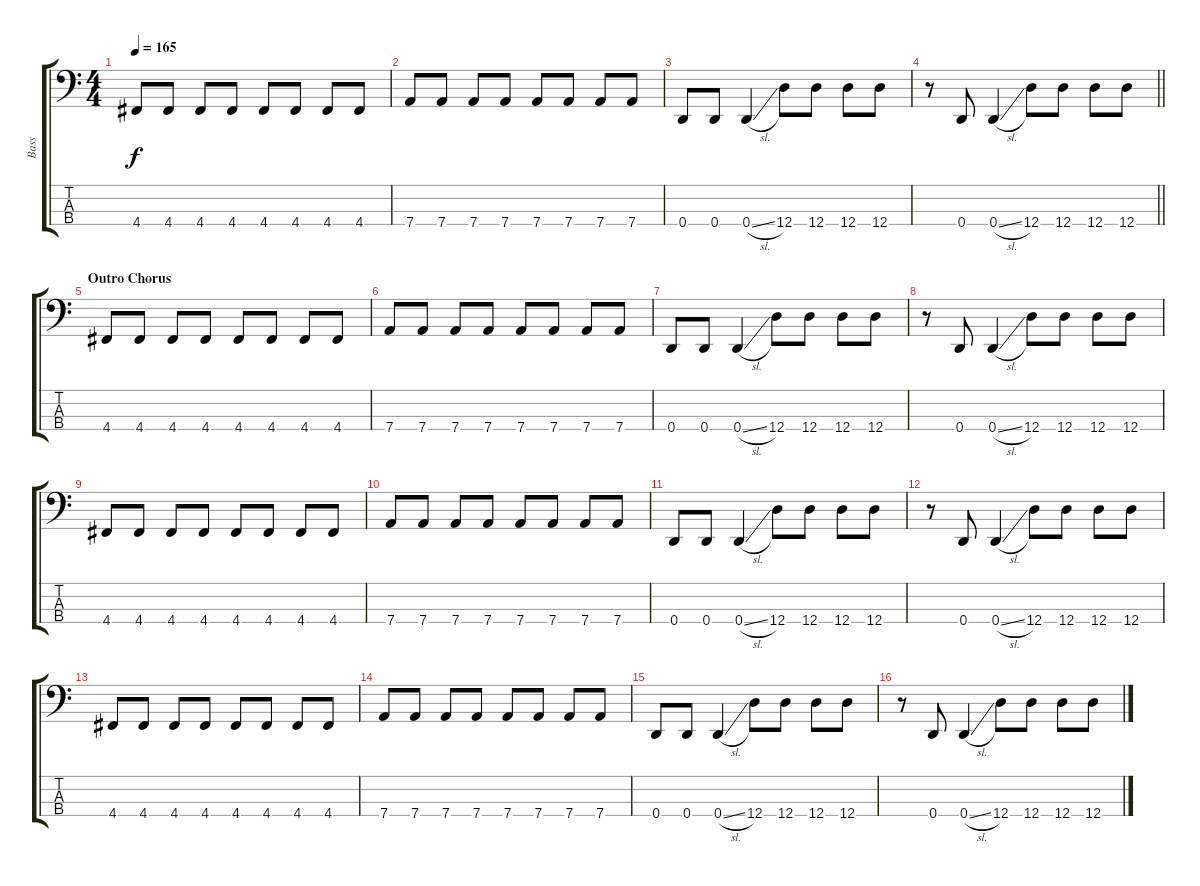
\track ("Bass" "Bass") {instrument electricbassfinger}
\staff {score tabs}
\tuning (G2 D2 A1 D1) {hide}
\ts (4 4)
\tempo 165
\clef f4
\ks c
4.4.8{dy f} 4.4.8 4.4.8 4.4.8 4.4.8 4.4.8 4.4.8 4.4.8 |
7.4.8 7.4.8 7.4.8 7.4.8 7.4.8 7.4.8 7.4.8 7.4.8 |
0.4.8 0.4.8 0.4{sl}.4 12.4.8 12.4.8 12.4.8 12.4.8 |
\barLineRight lightlight
r.8 0.4.8 0.4{sl}.4 12.4.8 12.4.8 12.4.8 12.4.8 |
\section ("" "Outro Chorus")
4.4.8 4.4.8 4.4.8 4.4.8 4.4.8 4.4.8 4.4.8 4.4.8 |
7.4.8 7.4.8 7.4.8 7.4.8 7.4.8 7.4.8 7.4.8 7.4.8 |
0.4.8 0.4.8 0.4{sl}.4 12.4.8 12.4.8 12.4.8 12.4.8 |
r.8 0.4.8 0.4{sl}.4 12.4.8 12.4.8 12.4.8 12.4.8 |
4.4.8 4.4.8 4.4.8 4.4.8 4.4.8 4.4.8 4.4.8 4.4.8 |
7.4.8 7.4.8 7.4.8 7.4.8 7.4.8 7.4.8 7.4.8 7.4.8 |
0.4.8 0.4.8 0.4{sl}.4 12.4.8 12.4.8 12.4.8 12.4.8 |
r.8 0.4.8 0.4{sl}.4 12.4.8 12.4.8 12.4.8 12.4.8 |
4.4.8 4.4.8 4.4.8 4.4.8 4.4.8 4.4.8 4.4.8 4.4.8 |
7.4.8 7.4.8 7.4.8 7.4.8 7.4.8 7.4.8 7.4.8 7.4.8 |
0.4.8 0.4.8 0.4{sl}.4 12.4.8 12.4.8 12.4.8 12.4.8 |
r.8 0.4.8 0.4{sl}.4 12.4.8 12.4.8 12.4.8 12.4.8
